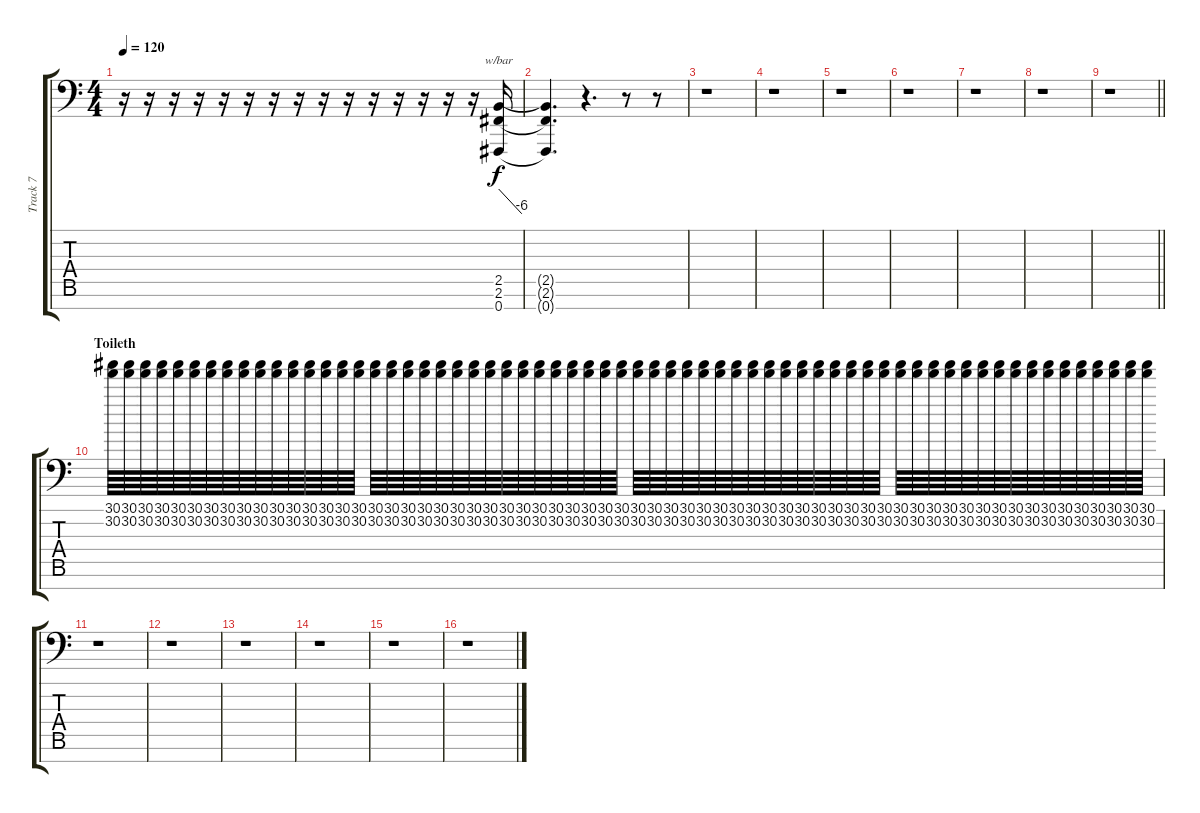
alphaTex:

\track ("Track 7" "Track 7") {instrument ocarina}
\staff {score tabs}
\tuning (E4 B3 G3 D3 A2 E2 Gb1) {hide}
\ts (4 4)
\tempo 120
\clef f4
\ks c
r.16{dy f} r.16 r.16 r.16 r.16 r.16 r.16 r.16 r.16 r.16 r.16 r.16 r.16 r.16 r.16 (2.5 2.6 0.7).16{tbe (dive default 0 0 60 -24)} |
(2.5{t} 2.6{t} 0.7{t}).4{d} r.4{d} r.8 r.8 |
r.1 |
r.1 |
r.1 |
r.1 |
r.1 |
r.1 |
\barLineRight lightlight
r.1 |
\section ("" "Toileth")
(30.1 30.2).64 (30.1 30.2).64 (30.1 30.2).64 (30.1 30.2).64 (30.1 30.2).64 (30.1 30.2).64 (30.1 30.2).64 (30.1 30.2).64 (30.1 30.2).64 (30.1 30.2).64 (30.1 30.2).64 (30.1 30.2).64 (30.1 30.2).64 (30.1 30.2).64 (30.1 30.2).64 (30.1 30.2).64 (30.1 30.2).64 (30.1 30.2).64 (30.1 30.2).64 (30.1 30.2).64 (30.1 30.2).64 (30.1 30.2).64 (30.1 30.2).64 (30.1 30.2).64 (30.1 30.2).64 (30.1 30.2).64 (30.1 30.2).64 (30.1 30.2).64 (30.1 30.2).64 (30.1 30.2).64 (30.1 30.2).64 (30.1 30.2).64 (30.1 30.2).64 (30.1 30.2).64 (30.1 30.2).64 (30.1 30.2).64 (30.1 30.2).64 (30.1 30.2).64 (30.1 30.2).64 (30.1 30.2).64 (30.1 30.2).64 (30.1 30.2).64 (30.1 30.2).64 (30.1 30.2).64 (30.1 30.2).64 (30.1 30.2).64 (30.1 30.2).64 (30.1 30.2).64 (30.1 30.2).64 (30.1 30.2).64 (30.1 30.2).64 (30.1 30.2).64 (30.1 30.2).64 (30.1 30.2).64 (30.1 30.2).64 (30.1 30.2).64 (30.1 30.2).64 (30.1 30.2).64 (30.1 30.2).64 (30.1 30.2).64 (30.1 30.2).64 (30.1 30.2).64 (30.1 30.2).64 (30.1 30.2).64 |
r.1 |
r.1 |
r.1 |
r.1 |
r.1 |
r.1
